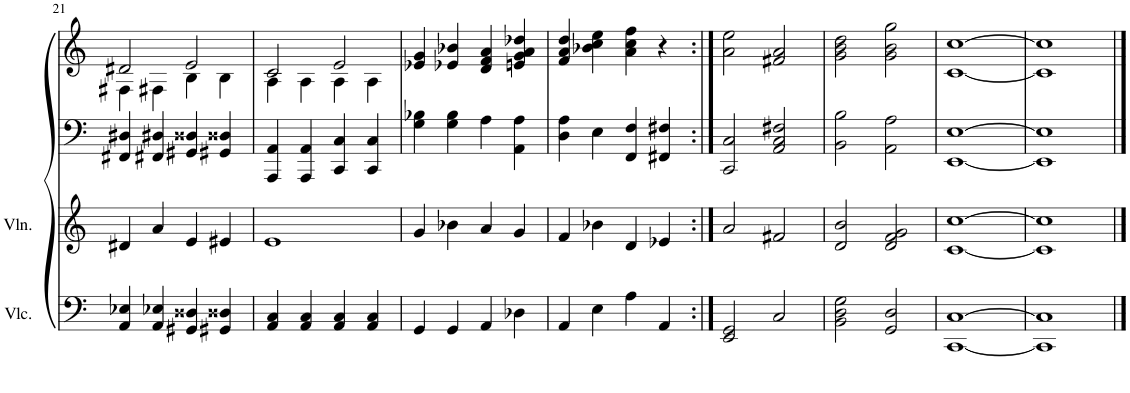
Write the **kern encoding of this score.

**kern	**kern	**kern	**kern
*part3	*part2	*part1	*part1
*staff4	*staff3	*staff2	*staff1
*I"Violoncello	*I"Violin	*I"Piano	*
*I'Vlc.	*I'Vln.	*I'Pno	*
!!LO:PB:g=z
*clefF4	*clefG2	*clefF4	*clefG2
*k[]	*k[]	*k[]	*k[]
*M4/4	*M4/4	*M4/4	*M4/4
=21	=21	=21	=21
*	*	*	*^
4AA/ 4E-X/	4d#X/	4FF#X/ 4D#X/	2d#X/	4F#X\
4AA/ 4E-X/	4a/	4FF#X/ 4D#X/	.	4F#X\
4GG#X/ 4D##X/	4e/	4GG#X/ 4D##X/	2e/	4B\
4GG#X/ 4D##X/	4e#X/	4GG#X/ 4D##X/	.	4B\
=22	=22	=22	=22	=22
4AA/ 4C/	1e	4AAA/ 4AA/	2c/	4A\
4AA/ 4C/	.	4AAA/ 4AA/	.	4A\
4AA/ 4C/	.	4CC/ 4C/	2e/	4A\
4AA/ 4C/	.	4CC/ 4C/	.	4A\
*	*	*	*v	*v
=23	=23	=23	=23
4GG/	4g/	4G\ 4B-X\	4e-X/ 4g/
4GG/	4b-X\	4G\ 4B-\	4e-X/ 4b-X/
4AA/	4a/	4A\	4d/ 4f/ 4a/
4D-X\	4g/	4AA\ 4A\	4en/ 4g/ 4a/ 4dd-X/
=24	=24	=24	=24
4AA/	4f/	4D\ 4A\	4f/ 4a/ 4dd/
4E\	4b-X\	4E\	4b-X\ 4cc\ 4ee\
4A\	4d/	4FF/ 4F/	4a\ 4cc\ 4ff\
4AA/	4e-X/	4FF#X/ 4F#X/	4r
=25:|!	=25:|!	=25:|!	=25:|!
2EE/ 2GG/	2a/	2CC/ 2C/	2a\ 2ee\
2C/	2f#X/	2AA/ 2C/ 2F#X/	2f#X/ 2a/
=26	=26	=26	=26
2BB\ 2D\ 2G\	2d/ 2b/	2BB\ 2B\	2g\ 2b\ 2dd\
2GG/ 2D/	2d/ 2f/ 2g/	2AA\ 2A\	2g\ 2b\ 2gg\
=27	=27	=27	=27
[1CC [1C	[1c [1cc	[1EE [1E	[1c [1cc
=28	=28	=28	=28
1CC] 1C]	1c] 1cc]	1EE] 1E]	1c] 1cc]
==	==	==	==
*-	*-	*-	*-
